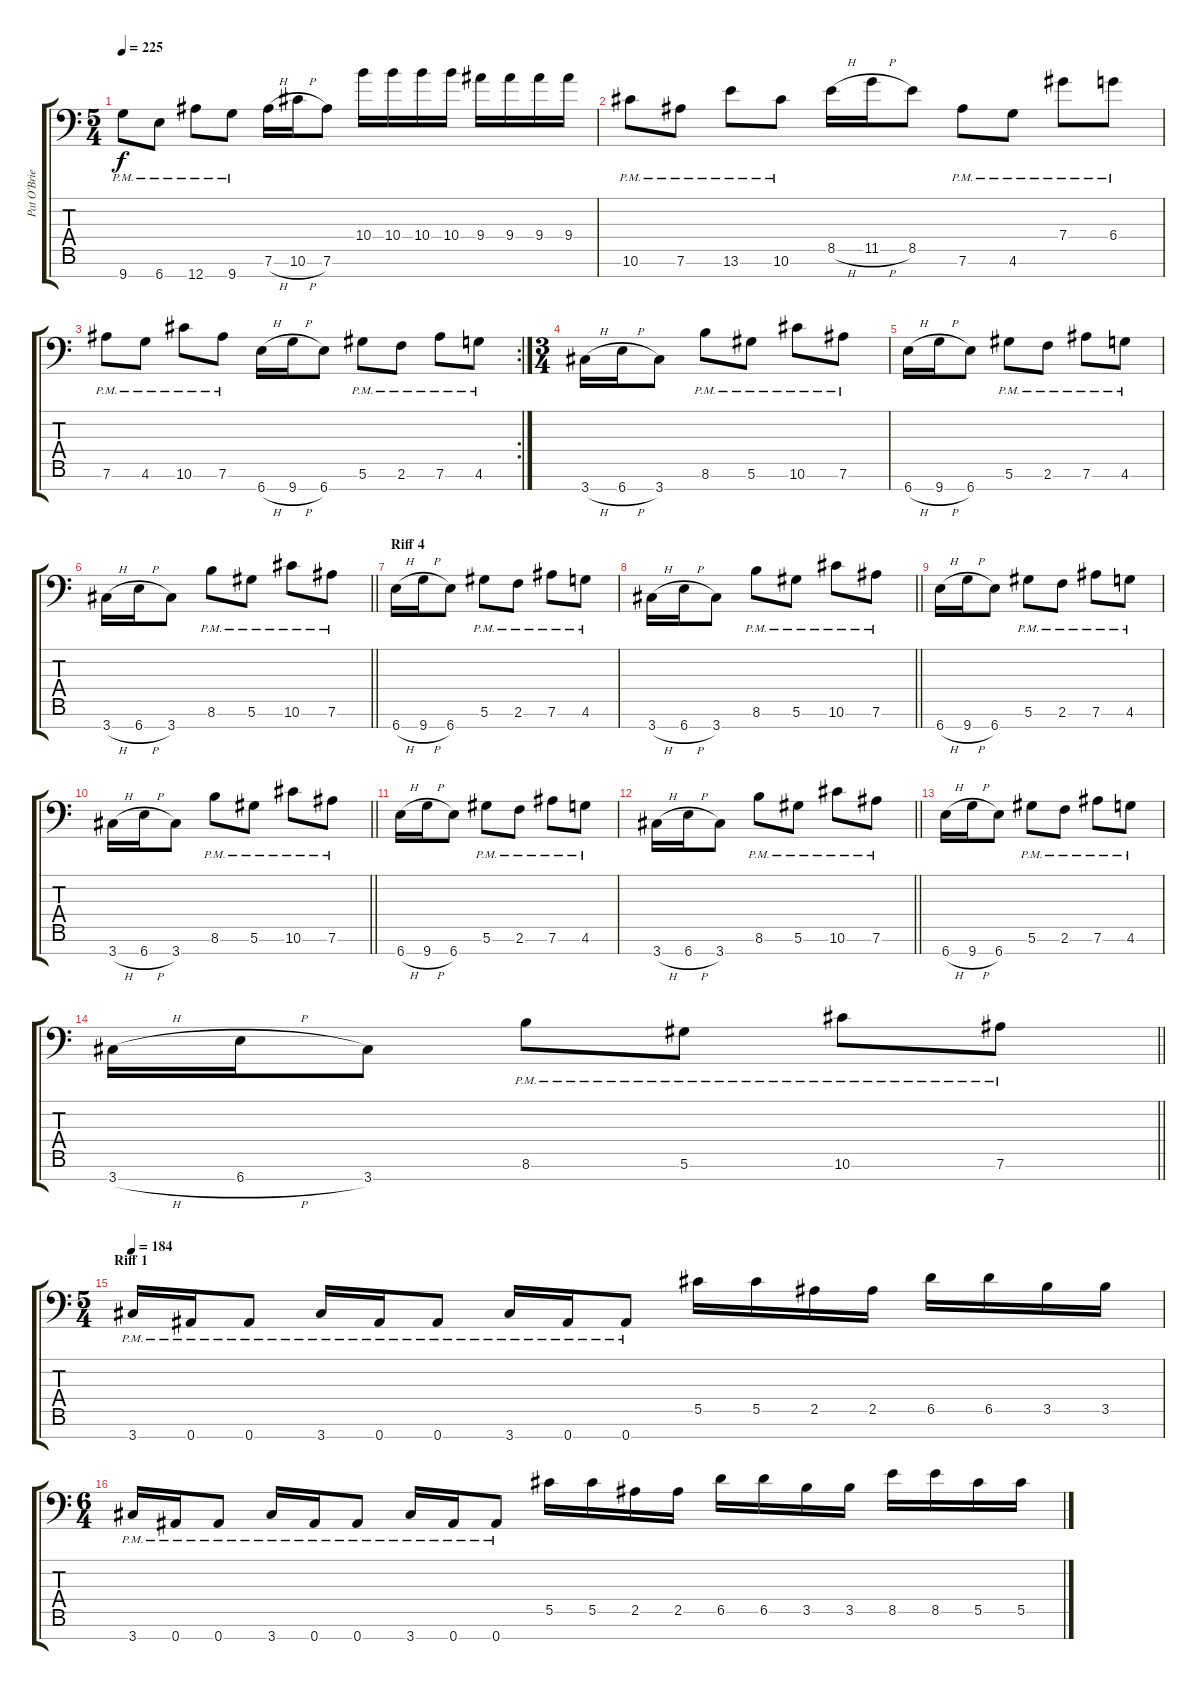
\track ("Pat O'Brien" "Pat O'Brie") {instrument distortionguitar}
\staff {score tabs}
\tuning (Eb4 Bb3 Gb3 Db3 Ab2 Eb2 Bb1) {hide}
\ts (5 4)
\tempo 225
\clef f4
\ks c
9.7{pm}.8{dy f} 6.7{pm}.8 12.7{pm}.8 9.7{pm}.8 7.6{h}.16 10.6{h}.16 7.6.8 10.4.16 10.4.16 10.4.16 10.4.16 9.4.16 9.4.16 9.4.16 9.4.16 |
10.6{pm}.8 7.6{pm}.8 13.6{pm}.8 10.6{pm}.8 8.5{h}.16 11.5{h}.16 8.5.8 7.6{pm}.8 4.6{pm}.8 7.4{pm}.8 6.4{pm}.8 |
\rc 2
7.6{pm}.8 4.6{pm}.8 10.6{pm}.8 7.6{pm}.8 6.7{h}.16 9.7{h}.16 6.7.8 5.6{pm}.8 2.6{pm}.8 7.6{pm}.8 4.6{pm}.8 |
\ts (3 4)
3.7{h}.16 6.7{h}.16 3.7.8 8.6{pm}.8 5.6{pm}.8 10.6{pm}.8 7.6{pm}.8 |
6.7{h}.16 9.7{h}.16 6.7.8 5.6{pm}.8 2.6{pm}.8 7.6{pm}.8 4.6{pm}.8 |
\barLineRight lightlight
3.7{h}.16 6.7{h}.16 3.7.8 8.6{pm}.8 5.6{pm}.8 10.6{pm}.8 7.6{pm}.8 |
\section ("" "Riff 4")
6.7{h}.16 9.7{h}.16 6.7.8 5.6{pm}.8 2.6{pm}.8 7.6{pm}.8 4.6{pm}.8 |
\barLineRight lightlight
3.7{h}.16 6.7{h}.16 3.7.8 8.6{pm}.8 5.6{pm}.8 10.6{pm}.8 7.6{pm}.8 |
6.7{h}.16 9.7{h}.16 6.7.8 5.6{pm}.8 2.6{pm}.8 7.6{pm}.8 4.6{pm}.8 |
\barLineRight lightlight
3.7{h}.16 6.7{h}.16 3.7.8 8.6{pm}.8 5.6{pm}.8 10.6{pm}.8 7.6{pm}.8 |
6.7{h}.16 9.7{h}.16 6.7.8 5.6{pm}.8 2.6{pm}.8 7.6{pm}.8 4.6{pm}.8 |
\barLineRight lightlight
3.7{h}.16 6.7{h}.16 3.7.8 8.6{pm}.8 5.6{pm}.8 10.6{pm}.8 7.6{pm}.8 |
6.7{h}.16 9.7{h}.16 6.7.8 5.6{pm}.8 2.6{pm}.8 7.6{pm}.8 4.6{pm}.8 |
\barLineRight lightlight
3.7{h}.16 6.7{h}.16 3.7.8 8.6{pm}.8 5.6{pm}.8 10.6{pm}.8 7.6{pm}.8 |
\ts (5 4)
\section ("" "Riff 1")
\tempo 184
3.7{pm}.16 0.7{pm}.16 0.7{pm}.8 3.7{pm}.16 0.7{pm}.16 0.7{pm}.8 3.7{pm}.16 0.7{pm}.16 0.7{pm}.8 5.5.16 5.5.16 2.5.16 2.5.16 6.5.16 6.5.16 3.5.16 3.5.16 |
\ts (6 4)
3.7{pm}.16 0.7{pm}.16 0.7{pm}.8 3.7{pm}.16 0.7{pm}.16 0.7{pm}.8 3.7{pm}.16 0.7{pm}.16 0.7{pm}.8 5.5.16 5.5.16 2.5.16 2.5.16 6.5.16 6.5.16 3.5.16 3.5.16 8.5.16 8.5.16 5.5.16 5.5.16
